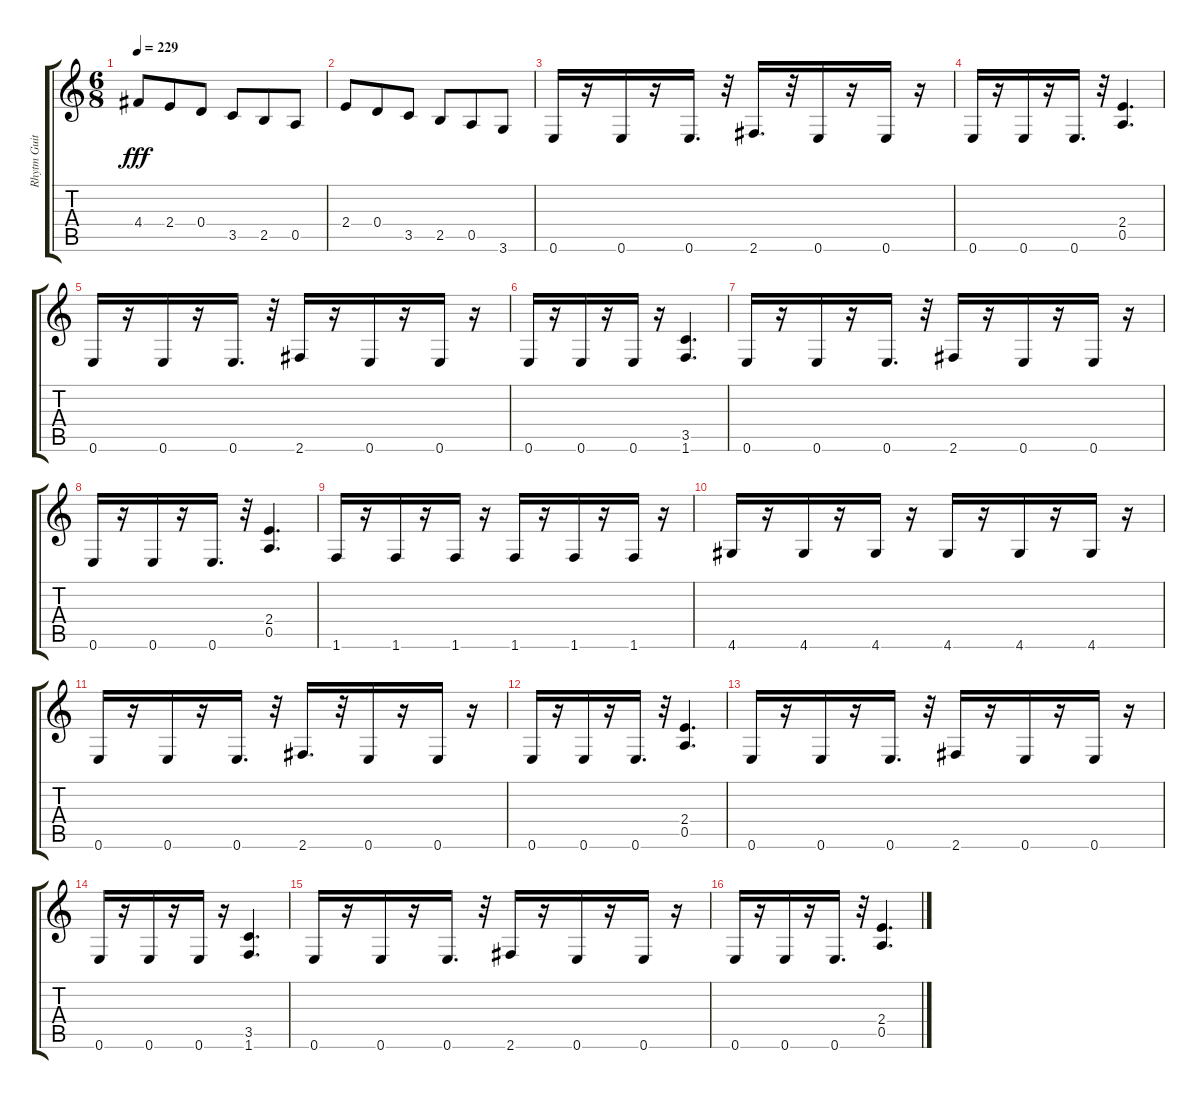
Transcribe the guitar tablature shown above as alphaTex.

\track ("Rhytm Guitar1" "Rhytm Guit") {instrument overdrivenguitar}
\staff {score tabs}
\tuning (E4 B3 G3 D3 A2 E2) {hide}
\ts (6 8)
\tempo 229
\clef g2
\ks c
4.4.8{dy fff} 2.4.8 0.4.8 3.5.8 2.5.8 0.5.8 |
2.4.8 0.4.8 3.5.8 2.5.8 0.5.8 3.6.8 |
0.6.16 r.16 0.6.16 r.16 0.6.16{d} r.32 2.6.16{d} r.32 0.6.16 r.16 0.6.16 r.16 |
0.6.16 r.16 0.6.16 r.16 0.6.16{d} r.32 (2.4 0.5).4{d} |
0.6.16 r.16 0.6.16 r.16 0.6.16{d} r.32 2.6.16 r.16 0.6.16 r.16 0.6.16 r.16 |
0.6.16 r.16 0.6.16 r.16 0.6.16 r.16 (3.5 1.6).4{d} |
0.6.16 r.16 0.6.16 r.16 0.6.16{d} r.32 2.6.16 r.16 0.6.16 r.16 0.6.16 r.16 |
0.6.16 r.16 0.6.16 r.16 0.6.16{d} r.32 (2.4 0.5).4{d} |
1.6.16 r.16 1.6.16 r.16 1.6.16 r.16 1.6.16 r.16 1.6.16 r.16 1.6.16 r.16 |
4.6.16 r.16 4.6.16 r.16 4.6.16 r.16 4.6.16 r.16 4.6.16 r.16 4.6.16 r.16 |
0.6.16 r.16 0.6.16 r.16 0.6.16{d} r.32 2.6.16{d} r.32 0.6.16 r.16 0.6.16 r.16 |
0.6.16 r.16 0.6.16 r.16 0.6.16{d} r.32 (2.4 0.5).4{d} |
0.6.16 r.16 0.6.16 r.16 0.6.16{d} r.32 2.6.16 r.16 0.6.16 r.16 0.6.16 r.16 |
0.6.16 r.16 0.6.16 r.16 0.6.16 r.16 (3.5 1.6).4{d} |
0.6.16 r.16 0.6.16 r.16 0.6.16{d} r.32 2.6.16 r.16 0.6.16 r.16 0.6.16 r.16 |
0.6.16 r.16 0.6.16 r.16 0.6.16{d} r.32 (2.4 0.5).4{d}
